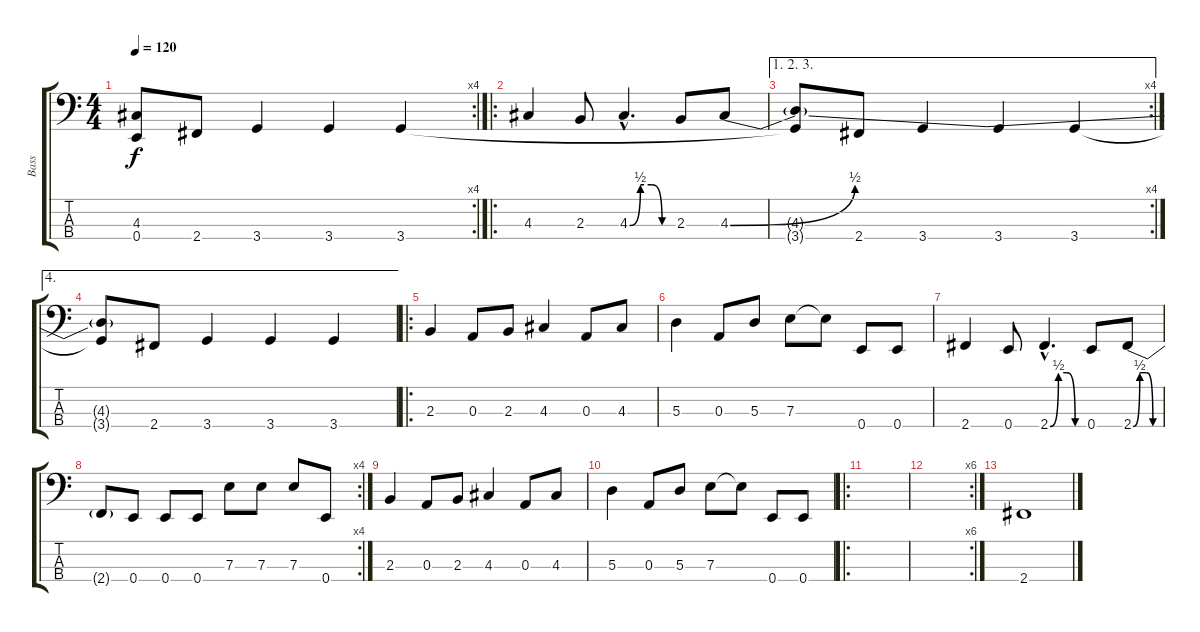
\track ("Bass" "Bass") {instrument electricbasspick}
\staff {score tabs}
\tuning (G2 D2 A1 E1) {hide}
\rc 4
\ts (4 4)
\tempo 120
\clef f4
\ks c
(4.3{t} 0.4).8{dy f} 2.4.8 3.4.4 3.4.4 3.4.4 |
\ro
4.3.4 2.3.8 4.3{be (custom 0 0 15 2 30 2 45 0 60 0) hac}.4{d} 2.3.8 4.3{be (bend 0 0 60 2)}.8 |
\ae (1 2 3)
\rc 4
(4.3{t} 3.4{t}).8 2.4.8 3.4.4 3.4.4 3.4.4 |
\ae 4
(4.3{t} 3.4{t}).8 2.4.8 3.4.4 3.4.4 3.4.4 |
\ro
2.3.4 0.3.8 2.3.8 4.3.4 0.3.8 4.3.8 |
5.3.4 0.3.8 5.3.8 7.3.8 7.3{t}.8 0.4.8 0.4.8 |
2.4.4 0.4.8 2.4{be (custom 0 0 15 2 30 2 45 0 60 0) hac}.4{d} 0.4.8 2.4{be (custom 0 0 15 2 30 2 45 0 60 0)}.8 |
\rc 4
2.4{t}.8 0.4.8 0.4.8 0.4.8 7.3.8 7.3.8 7.3.8 0.4.8 |
2.3.4 0.3.8 2.3.8 4.3.4 0.3.8 4.3.8 |
5.3.4 0.3.8 5.3.8 7.3.8 7.3{t}.8 0.4.8 0.4.8 |
\ro
|
\rc 6
|
2.4.1
